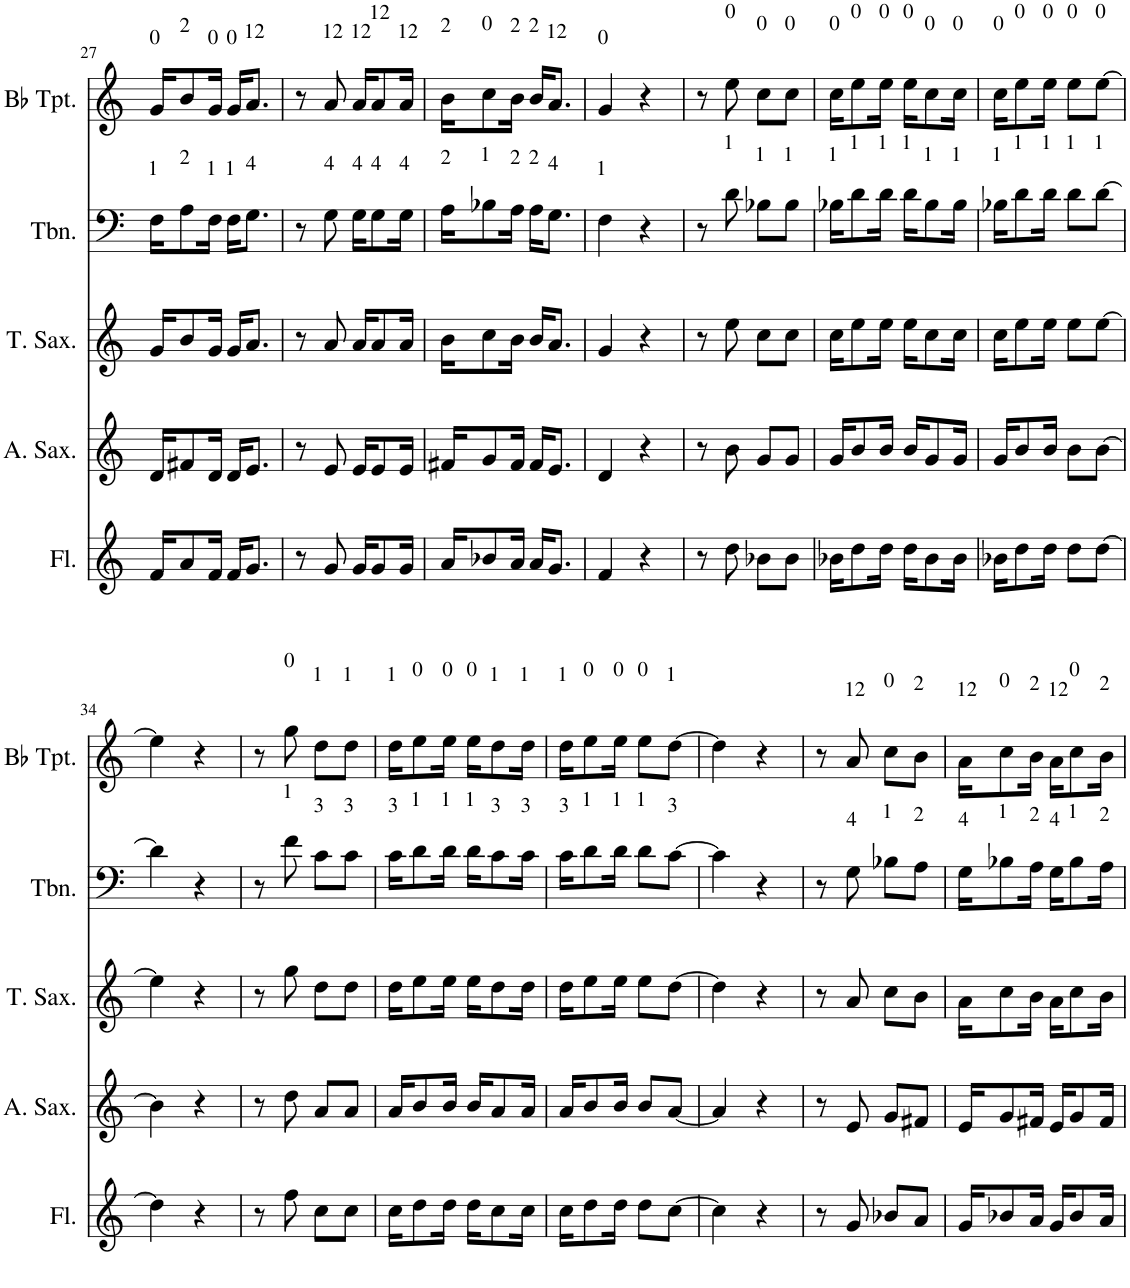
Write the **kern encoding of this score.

**kern	**kern	**kern	**kern	**kern	**kern	**text
*part6	*part5	*part4	*part3	*part2	*part1	*part1
*staff6	*staff5	*staff4	*staff3	*staff2	*staff1	*staff1
*I"Flute	*I"Alto Saxophone	*I"Tenor Saxophone	*I"Trombone	*I"Bb Trumpet	*I"Piano	*
*I'Fl.	*I'A. Sax.	*I'T. Sax.	*I'Tbn.	*I'Bb Tpt.	*I'Pno.	*
!!LO:PB:g=z
*clefG2	*clefG2	*clefG2	*clefF4	*clefG2	*clefG2	*
*	*Trd5c9	*Trd8c14	*	*Trd1c2	*	*
*k[]	*k[]	*k[]	*k[]	*k[]	*k[b-]	*
*M2/4	*M2/4	*M2/4	*M2/4	*M2/4	*M2/4	*
=27	=27	=27	=27	=27	=27	=27
!	!	!	!	!LO:TX:a:t=0	!	!
!	!	!	!LO:TX:a:t=1	!	!	!
16f/KL	16d/KL	16g/KL	16F\KL	16g/KL	16f/KL	con
!	!	!	!	!LO:TX:a:t=2	!	!
!	!	!	!LO:TX:a:t=2	!	!	!
8a/	8f#X/	8b/	8A\	8b/	8a/	tra
!	!	!	!	!LO:TX:a:t=0	!	!
!	!	!	!LO:TX:a:t=1	!	!	!
16f/Jk	16d/Jk	16g/Jk	16F\Jk	16g/Jk	16f/Jk	di
!	!	!	!	!LO:TX:a:t=0	!	!
!	!	!	!LO:TX:a:t=1	!	!	!
16f/KL	16d/KL	16g/KL	16F\KL	16g/KL	16f/KL	ssa
!	!	!	!	!LO:TX:a:t=12	!	!
!	!	!	!LO:TX:a:t=4	!	!	!
8.g/J	8.e/J	8.a/J	8.G\J	8.a/J	8.g/J	bor
=28	=28	=28	=28	=28	=28	=28
8r	8r	8r	8r	8r	8r	.
!	!	!	!	!LO:TX:a:t=12	!	!
!	!	!	!LO:TX:a:t=4	!	!	!
8g/	8e/	8a/	8G\	8a/	8g	vai
!	!	!	!	!LO:TX:a:t=12	!	!
!	!	!	!LO:TX:a:t=4	!	!	!
16g/KL	16e/KL	16a/KL	16G\KL	16a/KL	16g/KL	sa
!	!	!	!	!LO:TX:a:t=12	!	!
!	!	!	!LO:TX:a:t=4	!	!	!
8g/	8e/	8a/	8G\	8a/	8g/	ber
!	!	!	!	!LO:TX:a:t=12	!	!
!	!	!	!LO:TX:a:t=4	!	!	!
16g/Jk	16e/Jk	16a/Jk	16G\Jk	16a/Jk	16g/Jk	es
=29	=29	=29	=29	=29	=29	=29
!	!	!	!	!LO:TX:a:t=2	!	!
!	!	!	!LO:TX:a:t=2	!	!	!
16a/KL	16f#X/KL	16b\KL	16A\KL	16b\KL	16a/KL	pe
!	!	!	!	!LO:TX:a:t=0	!	!
!	!	!	!LO:TX:a:t=1	!	!	!
8b-X/	8g/	8cc\	8B-X\	8cc\	8b-/	rar
!	!	!	!	!LO:TX:a:t=2	!	!
!	!	!	!LO:TX:a:t=2	!	!	!
16a/Jk	16f#/Jk	16b\Jk	16A\Jk	16b\Jk	16a/Jk	su
!	!	!	!	!LO:TX:a:t=2	!	!
!	!	!	!LO:TX:a:t=2	!	!	!
16a/KL	16f#/KL	16b/KL	16A\KL	16b/KL	16a/KL	a
!	!	!	!	!LO:TX:a:t=12	!	!
!	!	!	!LO:TX:a:t=4	!	!	!
8.g/J	8.e/J	8.a/J	8.G\J	8.a/J	8.g/J	ho
=30	=30	=30	=30	=30	=30	=30
!	!	!	!	!LO:TX:a:t=0	!	!
!	!	!	!LO:TX:a:t=1	!	!	!
4f/	4d/	4g/	4F\	4g/	4f	ra
4r	4r	4r	4r	4r	4r	.
=31	=31	=31	=31	=31	=31	=31
8r	8r	8r	8r	8r	8r	.
!	!	!	!	!LO:TX:a:t=0	!	!
!	!	!	!LO:TX:a:t=1	!	!	!
8dd\	8b\	8ee\	8d\	8ee\	8dd	às
!	!	!	!	!LO:TX:a:t=0	!	!
!	!	!	!LO:TX:a:t=1	!	!	!
8b-X\L	8g/L	8cc\L	8B-X\L	8cc\L	8b-\L	ve
!	!	!	!	!LO:TX:a:t=0	!	!
!	!	!	!LO:TX:a:t=1	!	!	!
8b-\J	8g/J	8cc\J	8B-\J	8cc\J	8b-\J	zes
=32	=32	=32	=32	=32	=32	=32
!	!	!	!	!LO:TX:a:t=0	!	!
!	!	!	!LO:TX:a:t=1	!	!	!
16b-X\KL	16g/KL	16cc\KL	16B-X\KL	16cc\KL	16b-\KL	a
!	!	!	!	!LO:TX:a:t=0	!	!
!	!	!	!LO:TX:a:t=1	!	!	!
8dd\	8b/	8ee\	8d\	8ee\	8dd\	fe
!	!	!	!	!LO:TX:a:t=0	!	!
!	!	!	!LO:TX:a:t=1	!	!	!
16dd\Jk	16b/Jk	16ee\Jk	16d\Jk	16ee\Jk	16dd\Jk	li
!	!	!	!	!LO:TX:a:t=0	!	!
!	!	!	!LO:TX:a:t=1	!	!	!
16dd\KL	16b/KL	16ee\KL	16d\KL	16ee\KL	16dd\KL	ci
!	!	!	!	!LO:TX:a:t=0	!	!
!	!	!	!LO:TX:a:t=1	!	!	!
8b-\	8g/	8cc\	8B-\	8cc\	8b-\	da
!	!	!	!	!LO:TX:a:t=0	!	!
!	!	!	!LO:TX:a:t=1	!	!	!
16b-\Jk	16g/Jk	16cc\Jk	16B-\Jk	16cc\Jk	16b-\Jk	de
=33	=33	=33	=33	=33	=33	=33
!	!	!	!	!LO:TX:a:t=0	!	!
!	!	!	!LO:TX:a:t=1	!	!	!
16b-X\KL	16g/KL	16cc\KL	16B-X\KL	16cc\KL	16b-\KL	de
!	!	!	!	!LO:TX:a:t=0	!	!
!	!	!	!LO:TX:a:t=1	!	!	!
8dd\	8b/	8ee\	8d\	8ee\	8dd\	mo
!	!	!	!	!LO:TX:a:t=0	!	!
!	!	!	!LO:TX:a:t=1	!	!	!
16dd\Jk	16b/Jk	16ee\Jk	16d\Jk	16ee\Jk	16dd\Jk	raa
!	!	!	!	!LO:TX:a:t=0	!	!
!	!	!	!LO:TX:a:t=1	!	!	!
8dd\L	8b\L	8ee\L	8d\L	8ee\L	8dd\L	che
!	!	!	!	!LO:TX:a:t=0	!	!
!	!	!	!LO:TX:a:t=1	!	!	!
[8dd\J	[8b\J	[8ee\J	[8d\J	[8ee\J	[8dd\J	gar
!!LO:LB:g=z
=34	=34	=34	=34	=34	=34	=34
4dd\]	4b\]	4ee\]	4d\]	4ee\]	4dd]	.
4r	4r	4r	4r	4r	4r	.
=35	=35	=35	=35	=35	=35	=35
8r	8r	8r	8r	8r	8r	.
!	!	!	!	!LO:TX:a:t=0	!	!
!	!	!	!LO:TX:a:t=1	!	!	!
8ff\	8dd\	8gg\	8f\	8gg\	8ff	aí
!	!	!	!	!LO:TX:a:t=1	!	!
!	!	!	!LO:TX:a:t=3	!	!	!
8cc\L	8a/L	8dd\L	8c\L	8dd\L	8cc\L	é
!	!	!	!	!LO:TX:a:t=1	!	!
!	!	!	!LO:TX:a:t=3	!	!	!
8cc\J	8a/J	8dd\J	8c\J	8dd\J	8cc\J	que
=36	=36	=36	=36	=36	=36	=36
!	!	!	!	!LO:TX:a:t=1	!	!
!	!	!	!LO:TX:a:t=3	!	!	!
16cc\KL	16a/KL	16dd\KL	16c\KL	16dd\KL	16cc\KL	a
!	!	!	!	!LO:TX:a:t=0	!	!
!	!	!	!LO:TX:a:t=1	!	!	!
8dd\	8b/	8ee\	8d\	8ee\	8dd\	gen
!	!	!	!	!LO:TX:a:t=0	!	!
!	!	!	!LO:TX:a:t=1	!	!	!
16dd\Jk	16b/Jk	16ee\Jk	16d\Jk	16ee\Jk	16dd\Jk	te
!	!	!	!	!LO:TX:a:t=0	!	!
!	!	!	!LO:TX:a:t=1	!	!	!
16dd\KL	16b/KL	16ee\KL	16d\KL	16ee\KL	16dd\KL	não
!	!	!	!	!LO:TX:a:t=1	!	!
!	!	!	!LO:TX:a:t=3	!	!	!
8cc\	8a/	8dd\	8c\	8dd\	8cc\	po
!	!	!	!	!LO:TX:a:t=1	!	!
!	!	!	!LO:TX:a:t=3	!	!	!
16cc\Jk	16a/Jk	16dd\Jk	16c\Jk	16dd\Jk	16cc\Jk	de
=37	=37	=37	=37	=37	=37	=37
!	!	!	!	!LO:TX:a:t=1	!	!
!	!	!	!LO:TX:a:t=3	!	!	!
16cc\KL	16a/KL	16dd\KL	16c\KL	16dd\KL	16cc\KL	dei
!	!	!	!	!LO:TX:a:t=0	!	!
!	!	!	!LO:TX:a:t=1	!	!	!
8dd\	8b/	8ee\	8d\	8ee\	8dd\	xar
!	!	!	!	!LO:TX:a:t=0	!	!
!	!	!	!LO:TX:a:t=1	!	!	!
16dd\Jk	16b/Jk	16ee\Jk	16d\Jk	16ee\Jk	16dd\Jk	de
!	!	!	!	!LO:TX:a:t=0	!	!
!	!	!	!LO:TX:a:t=1	!	!	!
8dd\L	8b/L	8ee\L	8d\L	8ee\L	8dd\L	so
!	!	!	!	!LO:TX:a:t=1	!	!
!	!	!	!LO:TX:a:t=3	!	!	!
[8cc\J	[8a/J	[8dd\J	[8c\J	[8dd\J	[8cc\J	nhar
=38	=38	=38	=38	=38	=38	=38
4cc\]	4a/]	4dd\]	4c\]	4dd\]	4cc]	.
4r	4r	4r	4r	4r	4r	.
=39	=39	=39	=39	=39	=39	=39
8r	8r	8r	8r	8r	8r	.
!	!	!	!	!LO:TX:a:t=12	!	!
!	!	!	!LO:TX:a:t=4	!	!	!
8g/	8e/	8a/	8G\	8a/	8g	gue
!	!	!	!	!LO:TX:a:t=0	!	!
!	!	!	!LO:TX:a:t=1	!	!	!
8b-X/L	8g/L	8cc\L	8B-X\L	8cc\L	8b-/L	rrei
!	!	!	!	!LO:TX:a:t=2	!	!
!	!	!	!LO:TX:a:t=2	!	!	!
8a/J	8f#X/J	8b\J	8A\J	8b\J	8a/J	ro
=40	=40	=40	=40	=40	=40	=40
!	!	!	!	!LO:TX:a:t=12	!	!
!	!	!	!LO:TX:a:t=4	!	!	!
16g/KL	16e/KL	16a\KL	16G\KL	16a\KL	16g/KL	não
!	!	!	!	!LO:TX:a:t=0	!	!
!	!	!	!LO:TX:a:t=1	!	!	!
8b-X/	8g/	8cc\	8B-X\	8cc\	8b-/	fo
!	!	!	!	!LO:TX:a:t=2	!	!
!	!	!	!LO:TX:a:t=2	!	!	!
16a/Jk	16f#X/Jk	16b\Jk	16A\Jk	16b\Jk	16a/Jk	ge
!	!	!	!	!LO:TX:a:t=12	!	!
!	!	!	!LO:TX:a:t=4	!	!	!
16g/KL	16e/KL	16a\KL	16G\KL	16a\KL	16g/KL	da
!	!	!	!	!LO:TX:a:t=0	!	!
!	!	!	!LO:TX:a:t=1	!	!	!
8b-/	8g/	8cc\	8B-\	8cc\	8b-/	lu
!	!	!	!	!LO:TX:a:t=2	!	!
!	!	!	!LO:TX:a:t=2	!	!	!
16a/Jk	16f#/Jk	16b\Jk	16A\Jk	16b\Jk	16a/Jk	ta
=	=	=	=	=	=	=
*-	*-	*-	*-	*-	*-	*-
